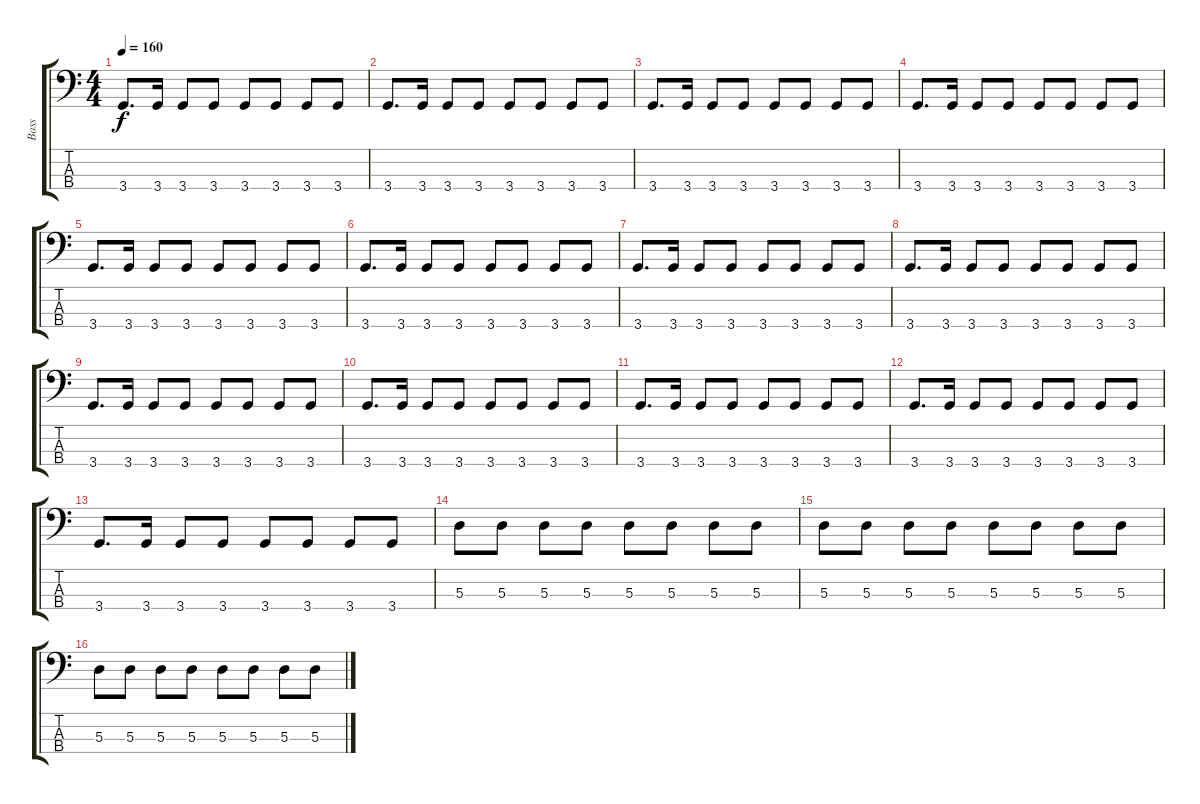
\track ("Bass" "Bass") {instrument electricbassfinger}
\staff {score tabs}
\tuning (G2 D2 A1 E1) {hide}
\ts (4 4)
\tempo 160
\clef f4
\ks c
3.4.8{d dy f} 3.4.16 3.4.8 3.4.8 3.4.8 3.4.8 3.4.8 3.4.8 |
3.4.8{d} 3.4.16 3.4.8 3.4.8 3.4.8 3.4.8 3.4.8 3.4.8 |
3.4.8{d} 3.4.16 3.4.8 3.4.8 3.4.8 3.4.8 3.4.8 3.4.8 |
3.4.8{d} 3.4.16 3.4.8 3.4.8 3.4.8 3.4.8 3.4.8 3.4.8 |
3.4.8{d} 3.4.16 3.4.8 3.4.8 3.4.8 3.4.8 3.4.8 3.4.8 |
3.4.8{d} 3.4.16 3.4.8 3.4.8 3.4.8 3.4.8 3.4.8 3.4.8 |
3.4.8{d} 3.4.16 3.4.8 3.4.8 3.4.8 3.4.8 3.4.8 3.4.8 |
3.4.8{d} 3.4.16 3.4.8 3.4.8 3.4.8 3.4.8 3.4.8 3.4.8 |
3.4.8{d} 3.4.16 3.4.8 3.4.8 3.4.8 3.4.8 3.4.8 3.4.8 |
3.4.8{d} 3.4.16 3.4.8 3.4.8 3.4.8 3.4.8 3.4.8 3.4.8 |
3.4.8{d} 3.4.16 3.4.8 3.4.8 3.4.8 3.4.8 3.4.8 3.4.8 |
3.4.8{d} 3.4.16 3.4.8 3.4.8 3.4.8 3.4.8 3.4.8 3.4.8 |
3.4.8{d} 3.4.16 3.4.8 3.4.8 3.4.8 3.4.8 3.4.8 3.4.8 |
5.3.8 5.3.8 5.3.8 5.3.8 5.3.8 5.3.8 5.3.8 5.3.8 |
5.3.8 5.3.8 5.3.8 5.3.8 5.3.8 5.3.8 5.3.8 5.3.8 |
5.3.8 5.3.8 5.3.8 5.3.8 5.3.8 5.3.8 5.3.8 5.3.8
